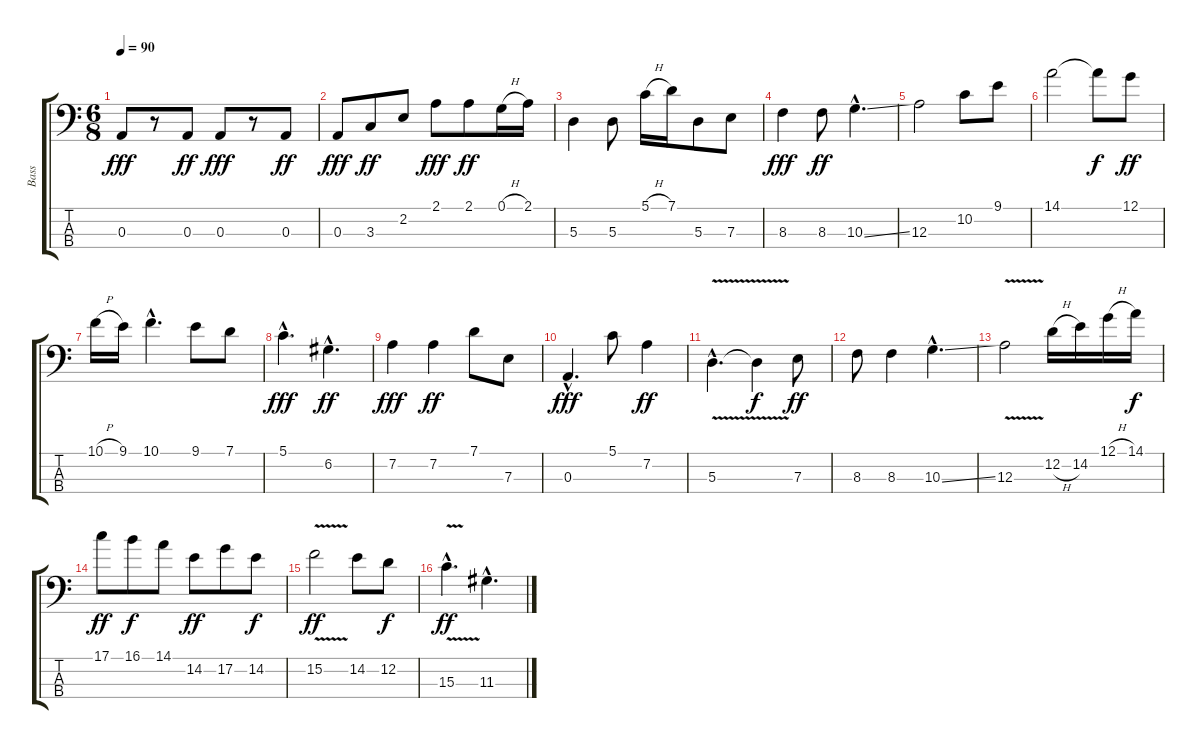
\track ("Bass" "Bass") {instrument fretlessbass}
\staff {score tabs}
\tuning (G2 D2 A1 E1) {hide}
\ts (6 8)
\tempo 90
\clef f4
\ks c
0.3.8{dy fff} r.8 0.3.8{dy ff} 0.3.8{dy fff} r.8 0.3.8{dy ff} |
0.3.8{dy fff} 3.3.8{dy ff} 2.2.8 2.1.8{dy fff} 2.1.8{dy ff} 0.1{h}.16 2.1.16 |
5.3.4 5.3.8 5.1{h}.16 7.1.16 5.3.8 7.3.8 |
8.3.4{dy fff} 8.3.8{dy ff} 10.3{ss hac}.4{d} |
12.3.2 10.2.8 9.1.8 |
14.1.2 14.1{t}.8{dy f} 12.1.8{dy ff} |
10.1{h}.16 9.1.16 10.1{hac}.4{d} 9.1.8 7.1.8 |
5.1{hac}.4{d dy fff} 6.2{hac}.4{d dy ff} |
7.2.4{dy fff} 7.2.4{dy ff} 7.1.8 7.3.8 |
0.3{hac}.4{d dy fff} 5.1.8 7.2.4{dy ff} |
5.3{v hac}.4{d} 5.3{t}.4{dy f} 7.3.8{dy ff} |
8.3.8 8.3.4 10.3{ss hac}.4{d} |
12.3{v}.2 12.2{h}.16 14.2.16 12.1{h}.16 14.1.16{dy f} |
17.1.8{dy ff} 16.1.8{dy f} 14.1.8 14.2.8{dy ff} 17.2.8 14.2.8{dy f} |
15.2{v}.2{dy ff} 14.2.8 12.2.8{dy f} |
15.3{v hac}.4{d dy ff} 11.3{hac}.4{d}
